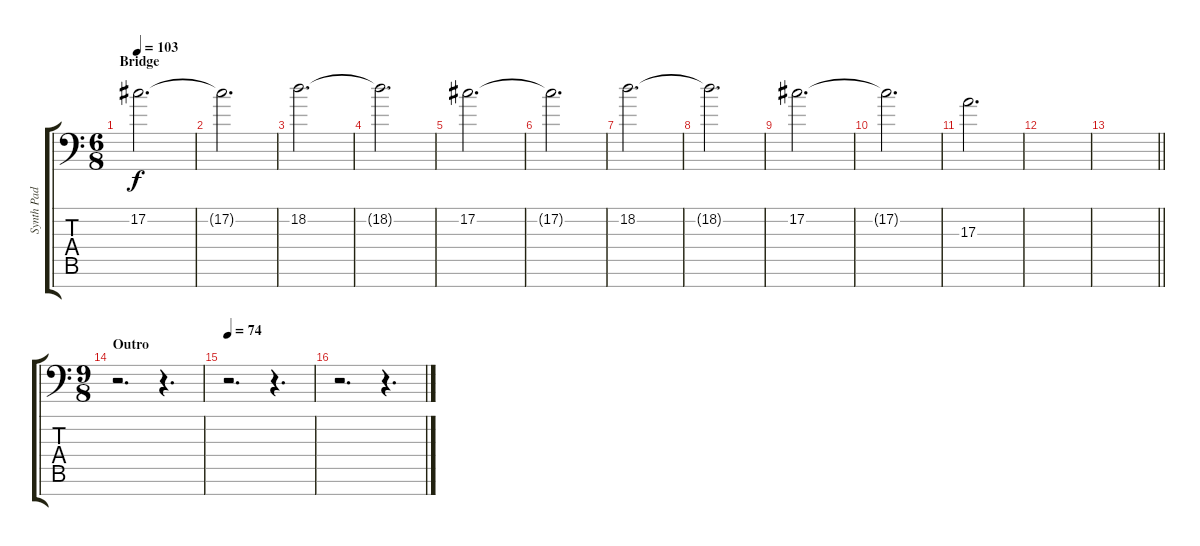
\track ("Synth Pad" "Synth Pad") {instrument pad2warm}
\staff {score tabs}
\tuning (Db4 Ab3 E3 B2 Gb2 Db2 Gb1) {hide}
\ts (6 8)
\section ("" "Bridge")
\tempo 103
\clef f4
\ks c
17.2.2{d dy f} |
17.2{t}.2{d} |
18.2.2{d} |
18.2{t}.2{d} |
17.2.2{d} |
17.2{t}.2{d} |
18.2.2{d} |
18.2{t}.2{d} |
17.2.2{d} |
17.2{t}.2{d} |
17.3.2{d} |
|
\barLineRight lightlight
|
\ts (9 8)
\section ("" "Outro")
r.2{d} r.4{d} |
\tempo 74
r.2{d} r.4{d} |
r.2{d} r.4{d}
